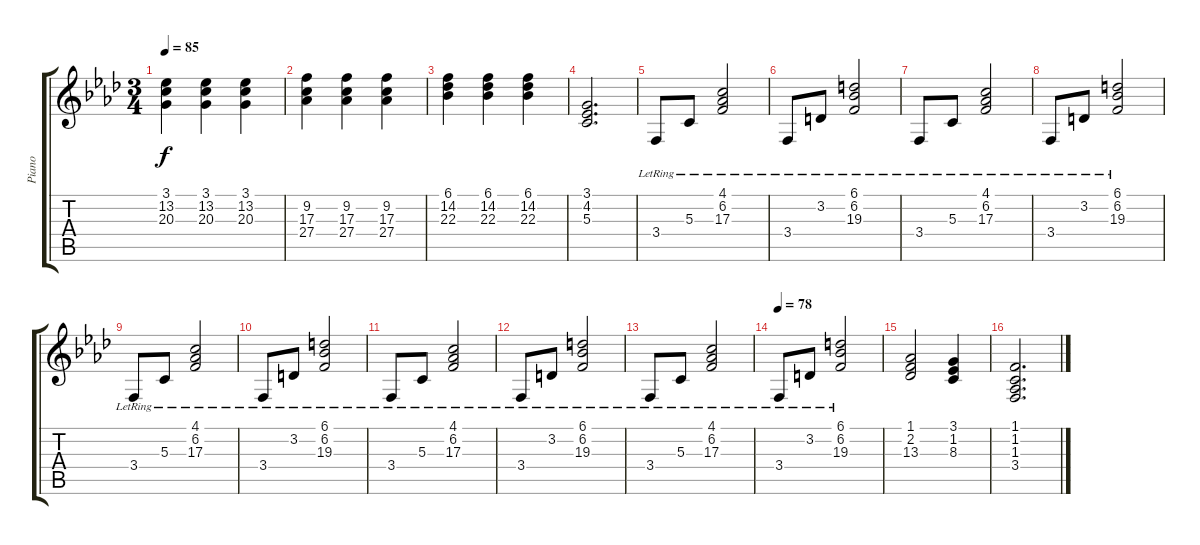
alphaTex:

\track ("Piano" "Piano") {instrument acousticgrandpiano}
\staff {score tabs}
\tuning (E4 B3 G3 D3 A2 C2) {hide}
\ts (3 4)
\tempo 85
\clef g2
\ks fminor
(3.1 13.2 20.3).4{dy f} (3.1 13.2 20.3).4 (3.1 13.2 20.3).4 |
(9.2 17.3 27.4).4 (9.2 17.3 27.4).4 (9.2 17.3 27.4).4 |
(6.1 14.2 22.3).4 (6.1 14.2 22.3).4 (6.1 14.2 22.3).4 |
(3.1 4.2 5.3).2{d} |
3.4{lr}.8 5.3{lr}.8 (4.1{lr} 6.2{lr} 17.3).2 |
3.4{lr}.8 3.2{lr}.8 (6.1{lr} 6.2{lr} 19.3).2 |
3.4{lr}.8 5.3{lr}.8 (4.1{lr} 6.2{lr} 17.3).2 |
3.4{lr}.8 3.2{lr}.8 (6.1{lr} 6.2{lr} 19.3).2 |
3.4{lr}.8 5.3{lr}.8 (4.1{lr} 6.2{lr} 17.3).2 |
3.4{lr}.8 3.2{lr}.8 (6.1{lr} 6.2{lr} 19.3).2 |
3.4{lr}.8 5.3{lr}.8 (4.1{lr} 6.2{lr} 17.3).2 |
3.4{lr}.8 3.2{lr}.8 (6.1{lr} 6.2{lr} 19.3).2 |
3.4{lr}.8 5.3{lr}.8 (4.1{lr} 6.2{lr} 17.3).2 |
\tempo 78
3.4{lr}.8 3.2{lr}.8 (6.1{lr} 6.2{lr} 19.3).2 |
(1.1 2.2 13.3).2 (3.1 1.2 8.3).4 |
(1.1 1.2 1.3 3.4).2{d}
